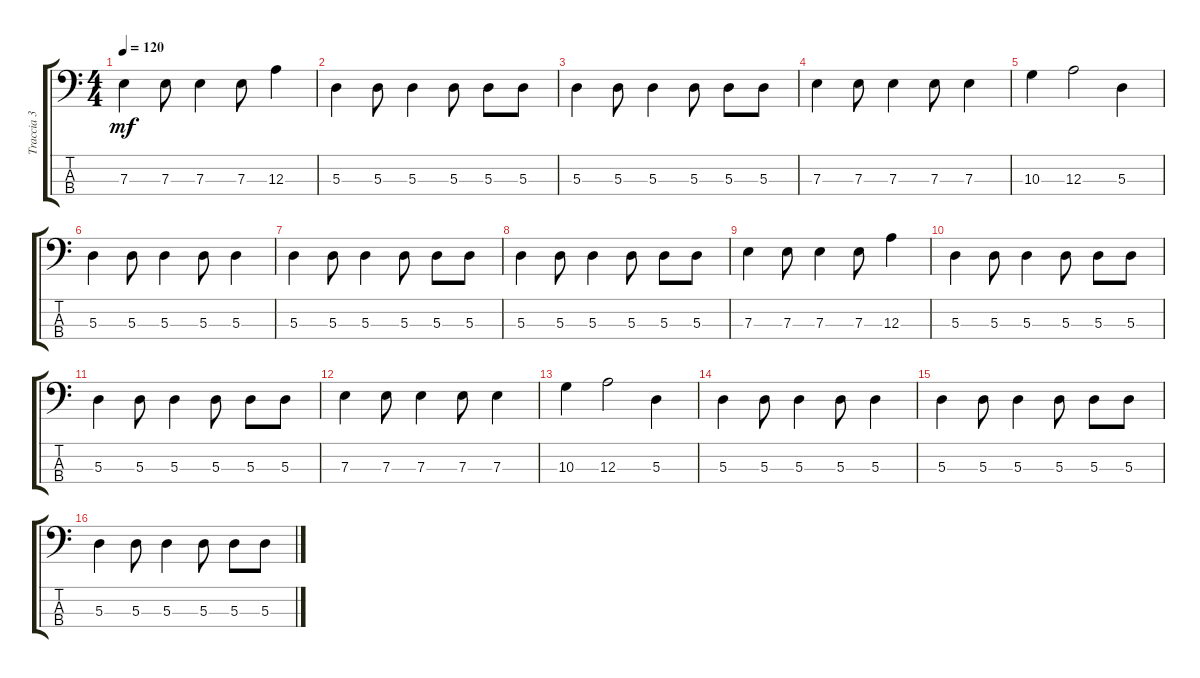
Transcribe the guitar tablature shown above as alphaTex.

\track ("Traccia 3" "Traccia 3") {instrument electricbassfinger}
\staff {score tabs}
\tuning (G2 D2 A1 E1) {hide}
\ts (4 4)
\tempo 120
\clef f4
\ks c
7.3.4{dy mf} 7.3.8 7.3.4 7.3.8 12.3.4 |
5.3.4 5.3.8 5.3.4 5.3.8 5.3.8 5.3.8 |
5.3.4 5.3.8 5.3.4 5.3.8 5.3.8 5.3.8 |
7.3.4 7.3.8 7.3.4 7.3.8 7.3.4 |
10.3.4 12.3.2 5.3.4 |
5.3.4 5.3.8 5.3.4 5.3.8 5.3.4 |
5.3.4 5.3.8 5.3.4 5.3.8 5.3.8 5.3.8 |
5.3.4 5.3.8 5.3.4 5.3.8 5.3.8 5.3.8 |
7.3.4 7.3.8 7.3.4 7.3.8 12.3.4 |
5.3.4 5.3.8 5.3.4 5.3.8 5.3.8 5.3.8 |
5.3.4 5.3.8 5.3.4 5.3.8 5.3.8 5.3.8 |
7.3.4 7.3.8 7.3.4 7.3.8 7.3.4 |
10.3.4 12.3.2 5.3.4 |
5.3.4 5.3.8 5.3.4 5.3.8 5.3.4 |
5.3.4 5.3.8 5.3.4 5.3.8 5.3.8 5.3.8 |
5.3.4 5.3.8 5.3.4 5.3.8 5.3.8 5.3.8
